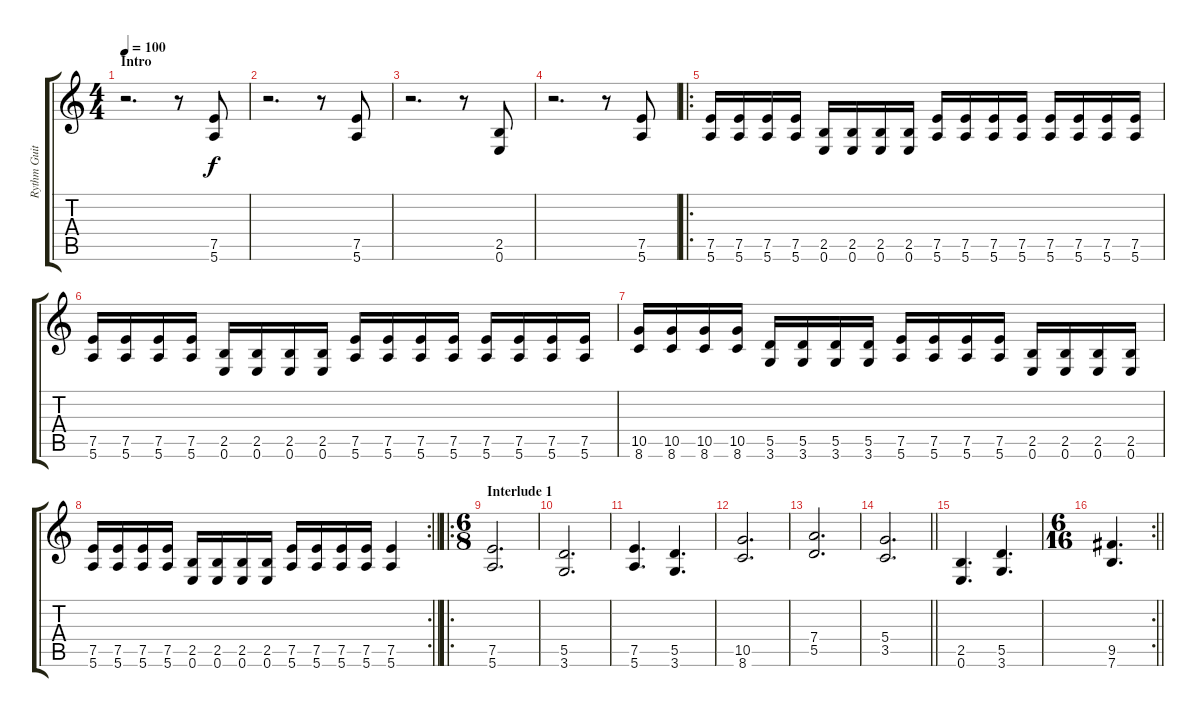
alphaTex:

\track ("Rythm Guitar" "Rythm Guit") {instrument distortionguitar}
\staff {score tabs}
\tuning (E4 B3 G3 D3 A2 E2) {hide}
\ts (4 4)
\section ("" "Intro")
\tempo 100
\clef g2
\ks c
r.2{d dy f instrument distortionguitar} r.8 (7.5 5.6).8 |
r.2{d} r.8 (7.5 5.6).8 |
r.2{d} r.8 (2.5 0.6).8 |
r.2{d} r.8 (7.5 5.6).8 |
\ro
(7.5 5.6).16 (7.5 5.6).16 (7.5 5.6).16 (7.5 5.6).16 (2.5 0.6).16 (2.5 0.6).16 (2.5 0.6).16 (2.5 0.6).16 (7.5 5.6).16 (7.5 5.6).16 (7.5 5.6).16 (7.5 5.6).16 (7.5 5.6).16 (7.5 5.6).16 (7.5 5.6).16 (7.5 5.6).16 |
(7.5 5.6).16 (7.5 5.6).16 (7.5 5.6).16 (7.5 5.6).16 (2.5 0.6).16 (2.5 0.6).16 (2.5 0.6).16 (2.5 0.6).16 (7.5 5.6).16 (7.5 5.6).16 (7.5 5.6).16 (7.5 5.6).16 (7.5 5.6).16 (7.5 5.6).16 (7.5 5.6).16 (7.5 5.6).16 |
(10.5 8.6).16 (10.5 8.6).16 (10.5 8.6).16 (10.5 8.6).16 (5.5 3.6).16 (5.5 3.6).16 (5.5 3.6).16 (5.5 3.6).16 (7.5 5.6).16 (7.5 5.6).16 (7.5 5.6).16 (7.5 5.6).16 (2.5 0.6).16 (2.5 0.6).16 (2.5 0.6).16 (2.5 0.6).16 |
\rc 2
\barLineRight lightlight
(7.5 5.6).16 (7.5 5.6).16 (7.5 5.6).16 (7.5 5.6).16 (2.5 0.6).16 (2.5 0.6).16 (2.5 0.6).16 (2.5 0.6).16 (7.5 5.6).16 (7.5 5.6).16 (7.5 5.6).16 (7.5 5.6).16 (7.5 5.6).4 |
\ro
\ts (6 8)
\section ("" "Interlude 1")
(7.5 5.6).2{d} |
(5.5 3.6).2{d} |
(7.5 5.6).4{d} (5.5 3.6).4{d} |
(10.5 8.6).2{d} |
(7.4 5.5).2{d} |
\barLineRight lightlight
(5.4 3.5).2{d} |
(2.5 0.6).4{d} (5.5 3.6).4{d} |
\rc 2
\ts (6 16)
\barLineRight lightlight
(9.5 7.6).4{d}
